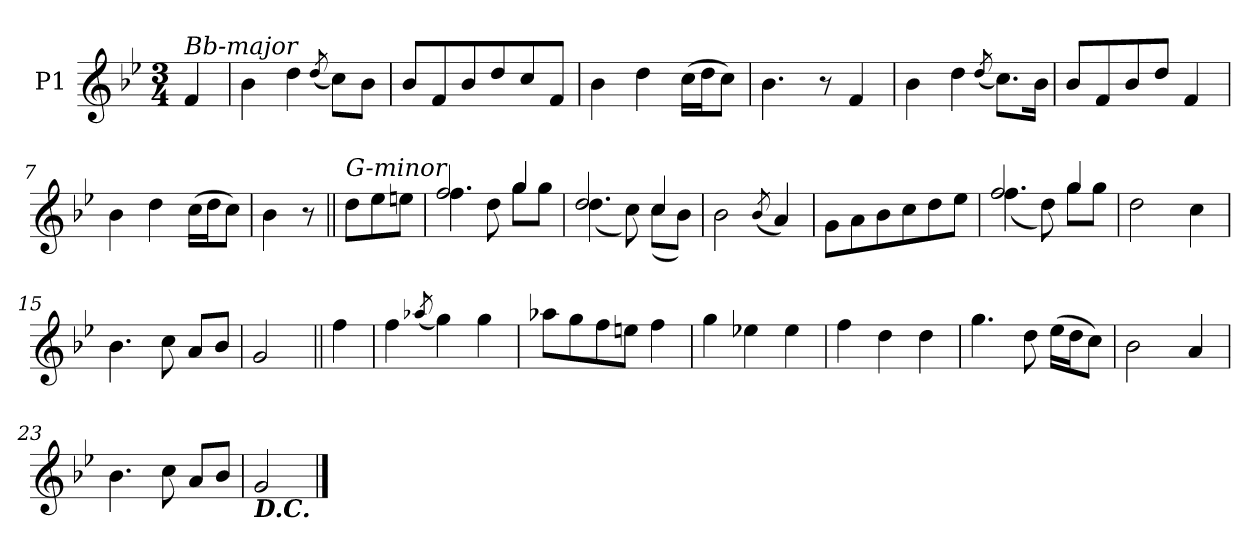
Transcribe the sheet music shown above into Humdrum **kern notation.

**kern
*part1
*staff1
*I"P1
*clefG2
*k[b-e-]
*B-:
*M3/4
=
!LO:TX:a:i:t=Bb-major
4f
=1
4b-
4dd
(8qdd/
8ccL)
8b-J
=2
8b-L
8f
8b-
8dd
8cc
8fJ
=3
4b-
4dd
(16ccLL
16ddJ
8ccJ)
=4
4.b-
8r
4f
=5
4b-
4dd
(8qdd/
8.ccL)
16b-Jk
=6
8b-L
8f
8b-
8ddJ
4f
=7
4b-
4dd
(16ccLL
16ddJ
8ccJ)
=
4b-
8r
=8||
!LO:TX:a:i:t=G-minor
8ddL
8ee-
8eenJ
=9
*^
2ff	4.ff
.	8dd
4gg	8ggL
.	8ggJ
=10	=10
2dd	(4.dd
.	8cc)
4cc	(8ccL
.	8b-J)
*v	*v
=11
2b-
(8qb-/
4a)
=12
8gL
8a
8b-
8cc
8dd
8ee-J
=13
*^
2ff	(4.ff
.	8dd)
4gg	8ggL
.	8ggJ
*v	*v
=14
2dd
4cc
=15
4.b-
8cc
8aL
8b-J
=
2g
=16||
4ff
=17
4ff
(8qaa-X/
4gg)
4gg
=18
8aa-XL
8gg
8ff
8eenJ
4ff
=19
4gg
4ee-X
4ee-
=20
4ff
4dd
4dd
=21
4.gg
8dd
(16ee-LL
16ddJ
8ccJ)
=22
2b-
4a
=23
4.b-
8cc
8aL
8b-J
=24
!LO:TX:b:Bi:t=D.C.
2g
==
*-
